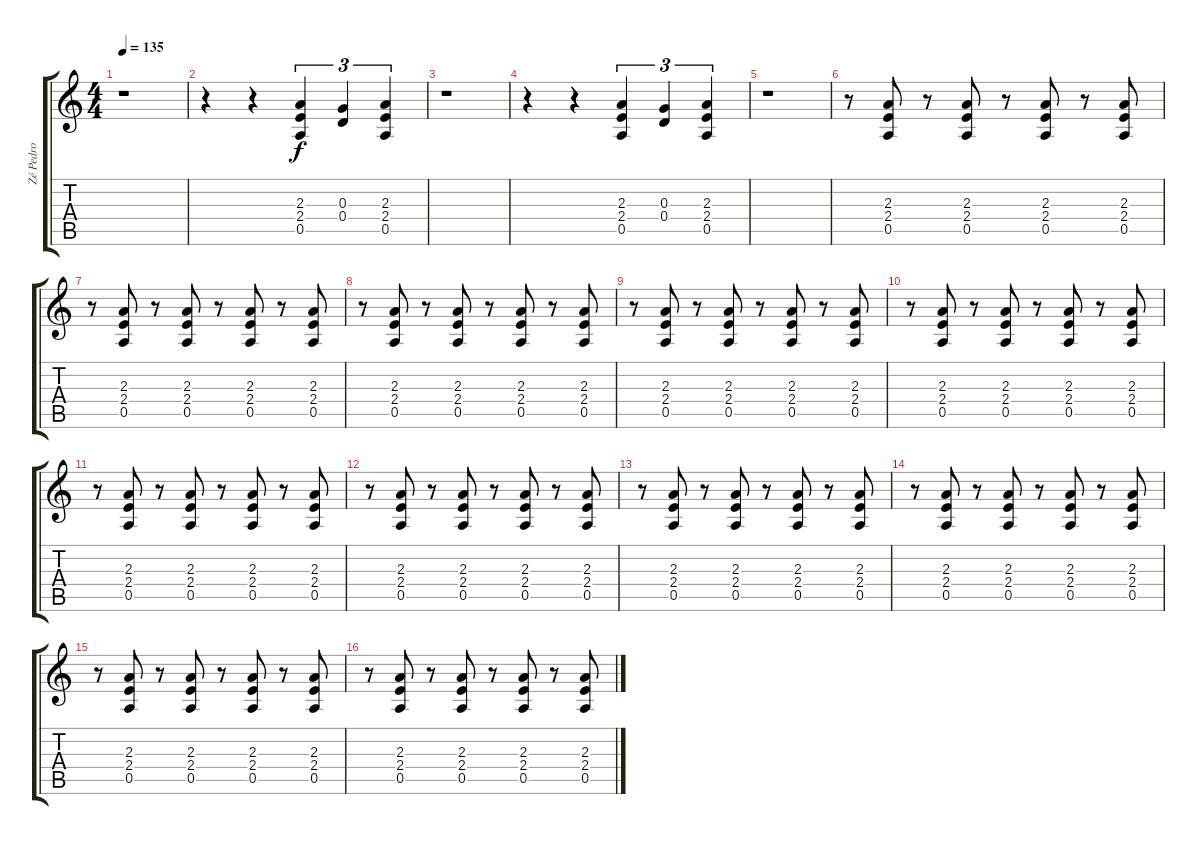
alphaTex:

\track ("Zé Pedro" "Zé Pedro") {instrument distortionguitar}
\staff {score tabs}
\tuning (E4 B3 G3 D3 A2 E2) {hide}
\ts (4 4)
\tempo 135
\clef g2
\ks c
r.1{dy f instrument distortionguitar} |
r.4 r.4 (2.3 2.4 0.5).4{tu (3 2)} (0.3 0.4).4{tu (3 2)} (2.3 2.4 0.5).4{tu (3 2)} |
r.1 |
r.4 r.4 (2.3 2.4 0.5).4{tu (3 2)} (0.3 0.4).4{tu (3 2)} (2.3 2.4 0.5).4{tu (3 2)} |
r.1 |
r.8 (2.3 2.4 0.5).8 r.8 (2.3 2.4 0.5).8 r.8 (2.3 2.4 0.5).8 r.8 (2.3 2.4 0.5).8 |
r.8 (2.3 2.4 0.5).8 r.8 (2.3 2.4 0.5).8 r.8 (2.3 2.4 0.5).8 r.8 (2.3 2.4 0.5).8 |
r.8 (2.3 2.4 0.5).8 r.8 (2.3 2.4 0.5).8 r.8 (2.3 2.4 0.5).8 r.8 (2.3 2.4 0.5).8 |
r.8 (2.3 2.4 0.5).8 r.8 (2.3 2.4 0.5).8 r.8 (2.3 2.4 0.5).8 r.8 (2.3 2.4 0.5).8 |
r.8 (2.3 2.4 0.5).8 r.8 (2.3 2.4 0.5).8 r.8 (2.3 2.4 0.5).8 r.8 (2.3 2.4 0.5).8 |
r.8 (2.3 2.4 0.5).8 r.8 (2.3 2.4 0.5).8 r.8 (2.3 2.4 0.5).8 r.8 (2.3 2.4 0.5).8 |
r.8 (2.3 2.4 0.5).8 r.8 (2.3 2.4 0.5).8 r.8 (2.3 2.4 0.5).8 r.8 (2.3 2.4 0.5).8 |
r.8 (2.3 2.4 0.5).8 r.8 (2.3 2.4 0.5).8 r.8 (2.3 2.4 0.5).8 r.8 (2.3 2.4 0.5).8 |
r.8 (2.3 2.4 0.5).8 r.8 (2.3 2.4 0.5).8 r.8 (2.3 2.4 0.5).8 r.8 (2.3 2.4 0.5).8 |
r.8 (2.3 2.4 0.5).8 r.8 (2.3 2.4 0.5).8 r.8 (2.3 2.4 0.5).8 r.8 (2.3 2.4 0.5).8 |
r.8 (2.3 2.4 0.5).8 r.8 (2.3 2.4 0.5).8 r.8 (2.3 2.4 0.5).8 r.8 (2.3 2.4 0.5).8
